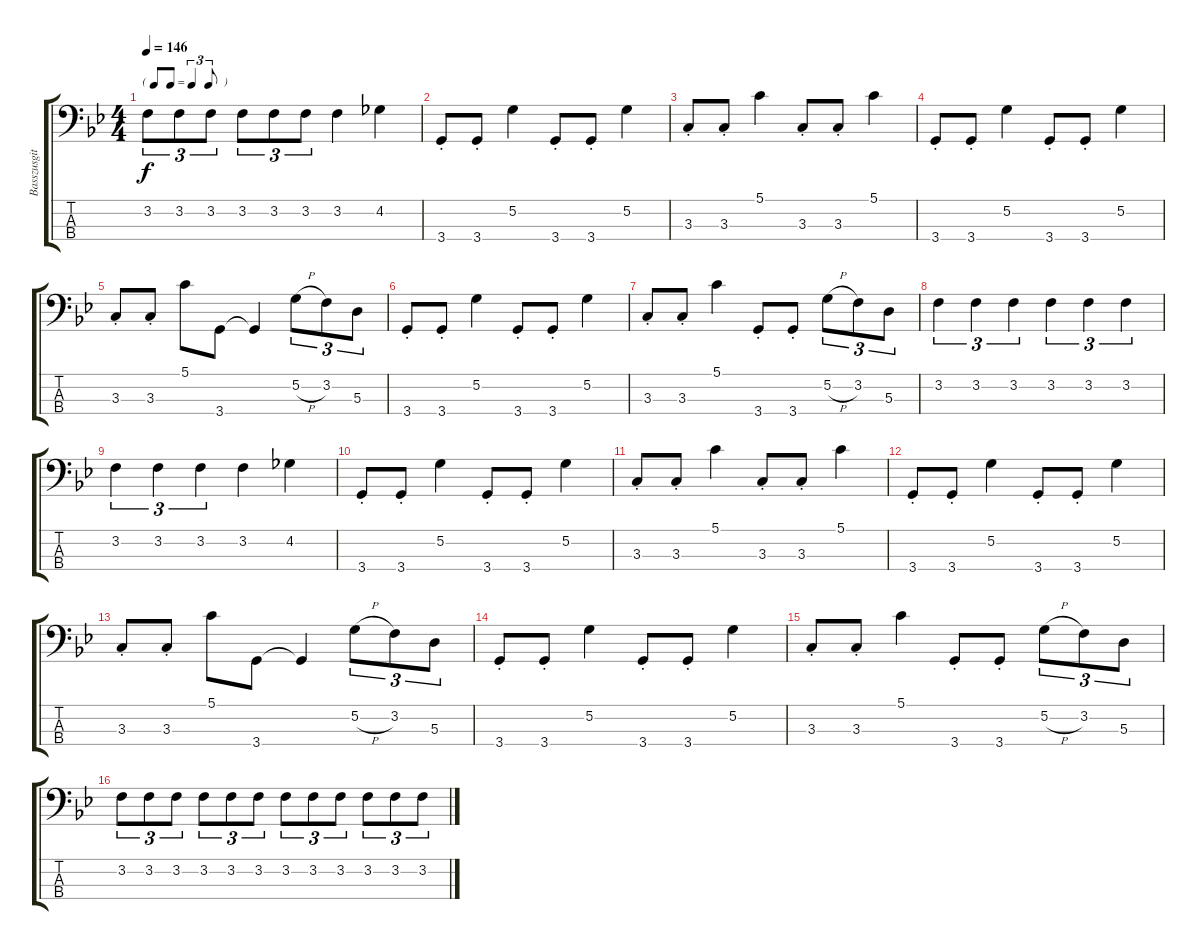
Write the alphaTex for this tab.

\track ("Basszusgitár (Bob Daisley)" "Basszusgit") {instrument electricbassfinger}
\staff {score tabs}
\tuning (G2 D2 A1 E1) {hide}
\ts (4 4)
\tf triplet8th
\tempo 146
\clef f4
\ks bb
3.2.8{tu (3 2) dy f} 3.2.8{tu (3 2)} 3.2.8{tu (3 2)} 3.2.8{tu (3 2)} 3.2.8{tu (3 2)} 3.2.8{tu (3 2)} 3.2.4 4.2.4 |
3.4{st}.8 3.4{st}.8 5.2.4 3.4{st}.8 3.4{st}.8 5.2.4 |
3.3{st}.8 3.3{st}.8 5.1.4 3.3{st}.8 3.3{st}.8 5.1.4 |
3.4{st}.8 3.4{st}.8 5.2.4 3.4{st}.8 3.4{st}.8 5.2.4 |
3.3{st}.8 3.3{st}.8 5.1.8 3.4.8 3.4{t}.4 5.2{h}.8{tu (3 2)} 3.2.8{tu (3 2)} 5.3.8{tu (3 2)} |
3.4{st}.8 3.4{st}.8 5.2.4 3.4{st}.8 3.4{st}.8 5.2.4 |
3.3{st}.8 3.3{st}.8 5.1.4 3.4{st}.8 3.4{st}.8 5.2{h}.8{tu (3 2)} 3.2.8{tu (3 2)} 5.3.8{tu (3 2)} |
3.2.4{tu (3 2)} 3.2.4{tu (3 2)} 3.2.4{tu (3 2)} 3.2.4{tu (3 2)} 3.2.4{tu (3 2)} 3.2.4{tu (3 2)} |
3.2.4{tu (3 2)} 3.2.4{tu (3 2)} 3.2.4{tu (3 2)} 3.2.4 4.2.4 |
3.4{st}.8 3.4{st}.8 5.2.4 3.4{st}.8 3.4{st}.8 5.2.4 |
3.3{st}.8 3.3{st}.8 5.1.4 3.3{st}.8 3.3{st}.8 5.1.4 |
3.4{st}.8 3.4{st}.8 5.2.4 3.4{st}.8 3.4{st}.8 5.2.4 |
3.3{st}.8 3.3{st}.8 5.1.8 3.4.8 3.4{t}.4 5.2{h}.8{tu (3 2)} 3.2.8{tu (3 2)} 5.3.8{tu (3 2)} |
3.4{st}.8 3.4{st}.8 5.2.4 3.4{st}.8 3.4{st}.8 5.2.4 |
3.3{st}.8 3.3{st}.8 5.1.4 3.4{st}.8 3.4{st}.8 5.2{h}.8{tu (3 2)} 3.2.8{tu (3 2)} 5.3.8{tu (3 2)} |
3.2.8{tu (3 2)} 3.2.8{tu (3 2)} 3.2.8{tu (3 2)} 3.2.8{tu (3 2)} 3.2.8{tu (3 2)} 3.2.8{tu (3 2)} 3.2.8{tu (3 2)} 3.2.8{tu (3 2)} 3.2.8{tu (3 2)} 3.2.8{tu (3 2)} 3.2.8{tu (3 2)} 3.2.8{tu (3 2)}
